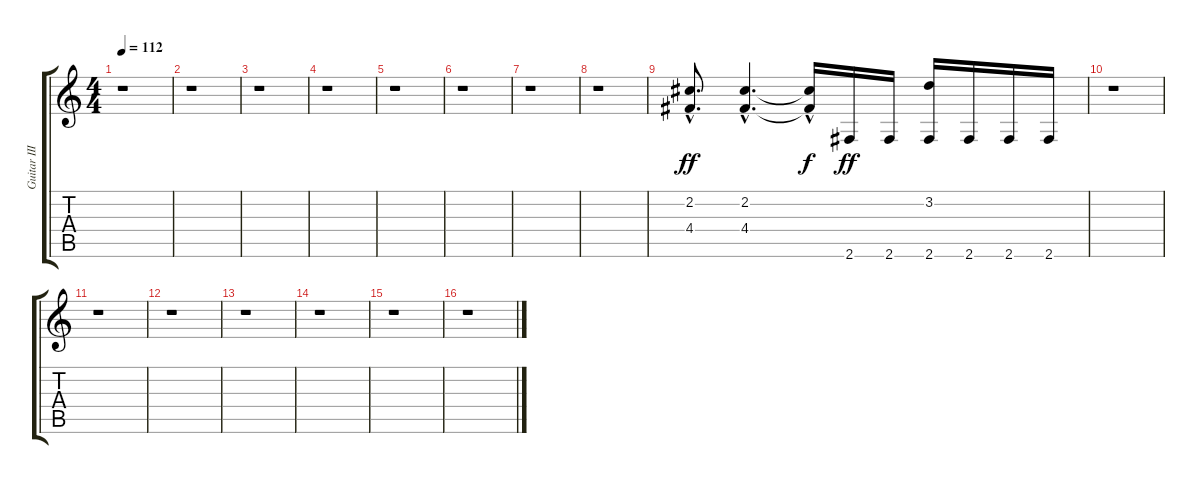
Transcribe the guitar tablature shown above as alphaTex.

\track ("Guitar III" "Guitar III") {instrument distortionguitar}
\staff {score tabs}
\tuning (E4 B3 G3 D3 A2 E2) {hide}
\ts (4 4)
\tempo 112
\clef g2
\ks c
r.1{dy ff} |
r.1 |
r.1 |
r.1 |
r.1 |
r.1 |
r.1 |
r.1 |
(2.2{hac} 4.4{hac}).8{d} (2.2{hac} 4.4{hac}).4{d} (2.2{hac t} 4.4{hac t}).16{dy f} 2.6.16{dy ff} 2.6.16 (3.2 2.6).16 2.6.16 2.6.16 2.6.16 |
r.1 |
r.1 |
r.1 |
r.1 |
r.1 |
r.1 |
r.1
